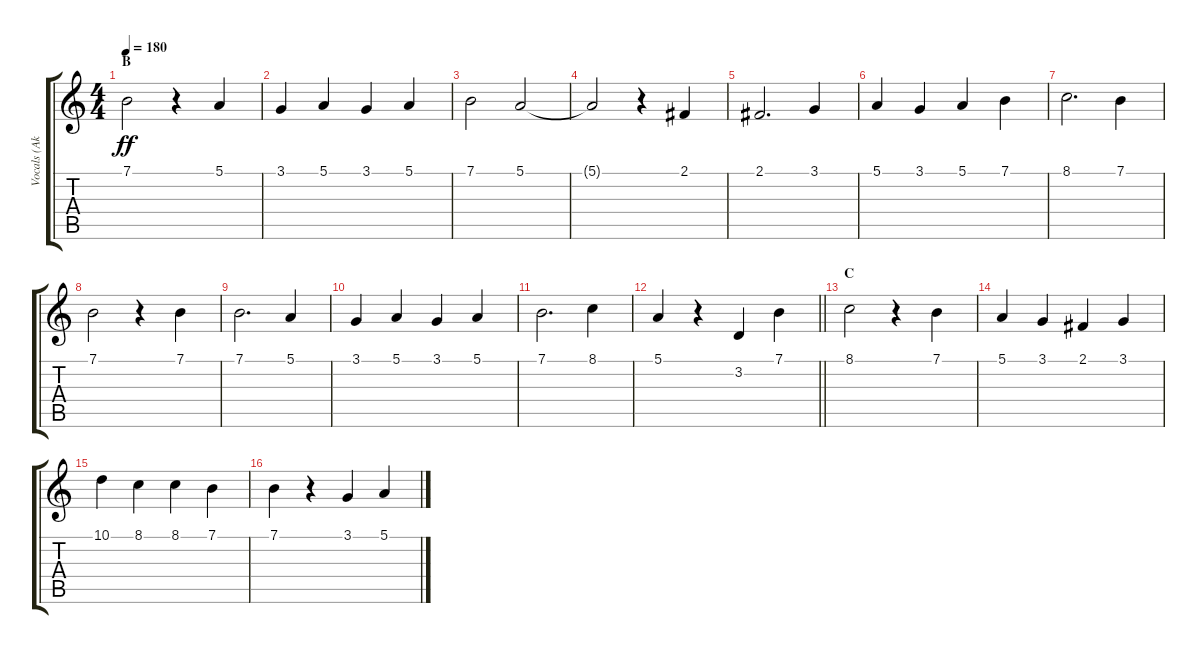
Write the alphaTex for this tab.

\track ("Vocals (Akiyama Mio)" "Vocals (Ak") {instrument altosax}
\staff {score tabs}
\tuning (E4 B3 G3 D3 A2 E2) {hide}
\ts (4 4)
\section ("" "B")
\tempo 180
\clef g2
\ks c
7.1.2{dy ff} r.4 5.1.4 |
3.1.4 5.1.4 3.1.4 5.1.4 |
7.1.2 5.1.2 |
5.1{t}.2 r.4 2.1.4 |
2.1.2{d} 3.1.4 |
5.1.4 3.1.4 5.1.4 7.1.4 |
8.1.2{d} 7.1.4 |
7.1.2 r.4 7.1.4 |
7.1.2{d} 5.1.4 |
3.1.4 5.1.4 3.1.4 5.1.4 |
7.1.2{d} 8.1.4 |
\barLineRight lightlight
5.1.4 r.4 3.2.4 7.1.4 |
\section ("" "C")
8.1.2 r.4 7.1.4 |
5.1.4 3.1.4 2.1.4 3.1.4 |
10.1.4 8.1.4 8.1.4 7.1.4 |
7.1.4 r.4 3.1.4 5.1.4
